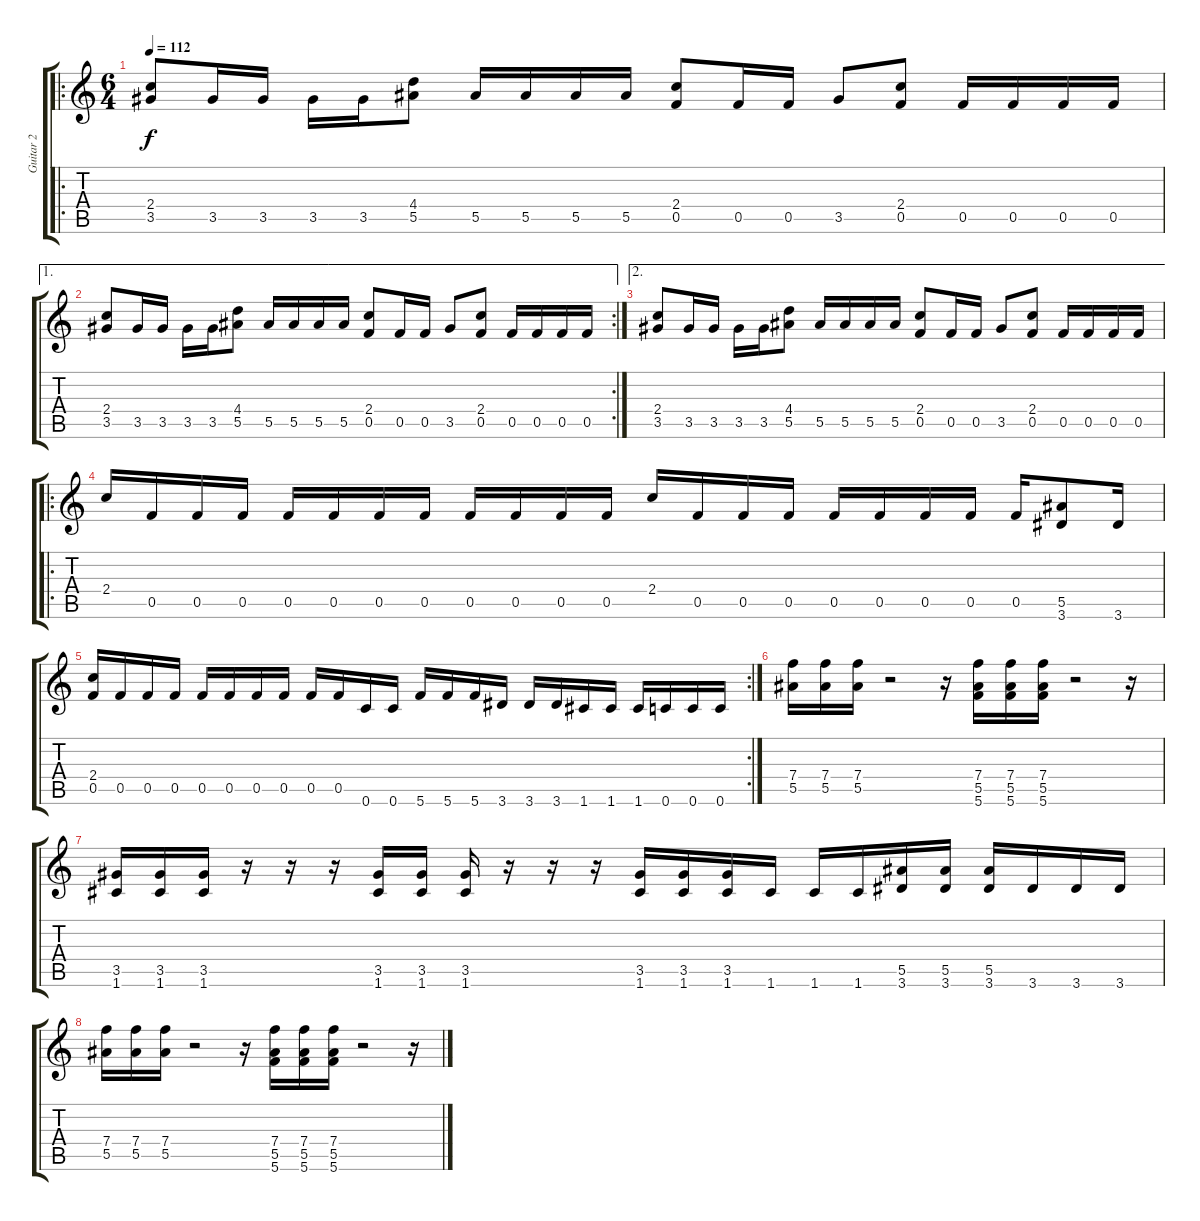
\track ("Guitar 2" "Guitar 2") {instrument distortionguitar}
\staff {score tabs}
\tuning (C5 G4 Eb4 Bb3 F3 C3) {hide}
\ro
\ts (6 4)
\tempo 112
\clef g2
\ks c
(2.4 3.5).8{dy f} 3.5.16 3.5.16 3.5.16 3.5.16 (4.4 5.5).8 5.5.16 5.5.16 5.5.16 5.5.16 (2.4 0.5).8 0.5.16 0.5.16 3.5.8 (2.4 0.5).8 0.5.16 0.5.16 0.5.16 0.5.16 |
\ae 1
\rc 2
(2.4 3.5).8 3.5.16 3.5.16 3.5.16 3.5.16 (4.4 5.5).8 5.5.16 5.5.16 5.5.16 5.5.16 (2.4 0.5).8 0.5.16 0.5.16 3.5.8 (2.4 0.5).8 0.5.16 0.5.16 0.5.16 0.5.16 |
\ae 2
(2.4 3.5).8 3.5.16 3.5.16 3.5.16 3.5.16 (4.4 5.5).8 5.5.16 5.5.16 5.5.16 5.5.16 (2.4 0.5).8 0.5.16 0.5.16 3.5.8 (2.4 0.5).8 0.5.16 0.5.16 0.5.16 0.5.16 |
\ro
2.4.16 0.5.16 0.5.16 0.5.16 0.5.16 0.5.16 0.5.16 0.5.16 0.5.16 0.5.16 0.5.16 0.5.16 2.4.16 0.5.16 0.5.16 0.5.16 0.5.16 0.5.16 0.5.16 0.5.16 0.5.16 (5.5 3.6).8 3.6.16 |
\rc 2
(2.4 0.5).16 0.5.16 0.5.16 0.5.16 0.5.16 0.5.16 0.5.16 0.5.16 0.5.16 0.5.16 0.6.16 0.6.16 5.6.16 5.6.16 5.6.16 3.6.16 3.6.16 3.6.16 1.6.16 1.6.16 1.6.16 0.6.16 0.6.16 0.6.16 |
(7.4 5.5).16 (7.4 5.5).16 (7.4 5.5).16 r.2 r.16 (7.4 5.5 5.6).16 (7.4 5.5 5.6).16 (7.4 5.5 5.6).16 r.2 r.16 |
(3.5 1.6).16 (3.5 1.6).16 (3.5 1.6).16 r.16 r.16 r.16 (3.5 1.6).16 (3.5 1.6).16 (3.5 1.6).16 r.16 r.16 r.16 (3.5 1.6).16 (3.5 1.6).16 (3.5 1.6).16 1.6.16 1.6.16 1.6.16 (5.5 3.6).16 (5.5 3.6).16 (5.5 3.6).16 3.6.16 3.6.16 3.6.16 |
(7.4 5.5).16 (7.4 5.5).16 (7.4 5.5).16 r.2 r.16 (7.4 5.5 5.6).16 (7.4 5.5 5.6).16 (7.4 5.5 5.6).16 r.2 r.16
